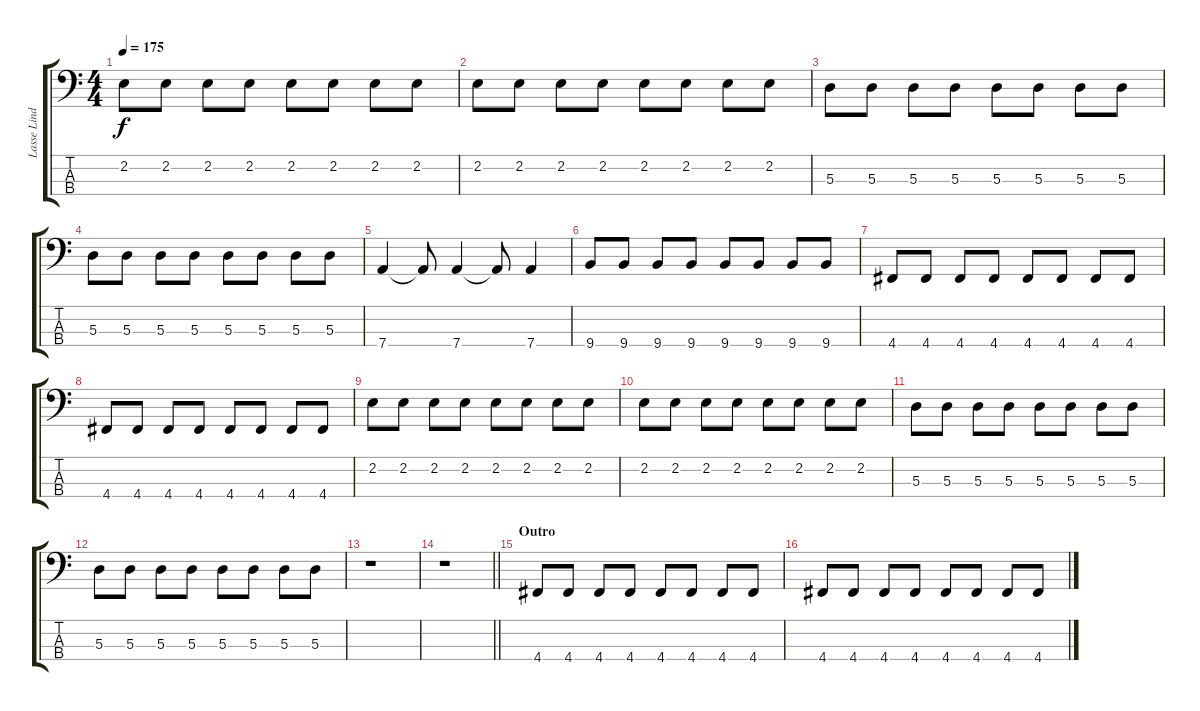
\track ("Lasse Lindfors - Bass" "Lasse Lind") {instrument electricbassfinger}
\staff {score tabs}
\tuning (G2 D2 A1 D1) {hide}
\ts (4 4)
\tempo 175
\clef f4
\ks c
2.2.8{dy f} 2.2.8 2.2.8 2.2.8 2.2.8 2.2.8 2.2.8 2.2.8 |
2.2.8 2.2.8 2.2.8 2.2.8 2.2.8 2.2.8 2.2.8 2.2.8 |
5.3.8 5.3.8 5.3.8 5.3.8 5.3.8 5.3.8 5.3.8 5.3.8 |
5.3.8 5.3.8 5.3.8 5.3.8 5.3.8 5.3.8 5.3.8 5.3.8 |
7.4.4 7.4{t}.8 7.4.4 7.4{t}.8 7.4.4 |
9.4.8 9.4.8 9.4.8 9.4.8 9.4.8 9.4.8 9.4.8 9.4.8 |
4.4.8 4.4.8 4.4.8 4.4.8 4.4.8 4.4.8 4.4.8 4.4.8 |
4.4.8 4.4.8 4.4.8 4.4.8 4.4.8 4.4.8 4.4.8 4.4.8 |
2.2.8 2.2.8 2.2.8 2.2.8 2.2.8 2.2.8 2.2.8 2.2.8 |
2.2.8 2.2.8 2.2.8 2.2.8 2.2.8 2.2.8 2.2.8 2.2.8 |
5.3.8 5.3.8 5.3.8 5.3.8 5.3.8 5.3.8 5.3.8 5.3.8 |
5.3.8 5.3.8 5.3.8 5.3.8 5.3.8 5.3.8 5.3.8 5.3.8 |
r.1 |
\barLineRight lightlight
r.1 |
\section ("" "Outro")
4.4.8 4.4.8 4.4.8 4.4.8 4.4.8 4.4.8 4.4.8 4.4.8 |
4.4.8 4.4.8 4.4.8 4.4.8 4.4.8 4.4.8 4.4.8 4.4.8
